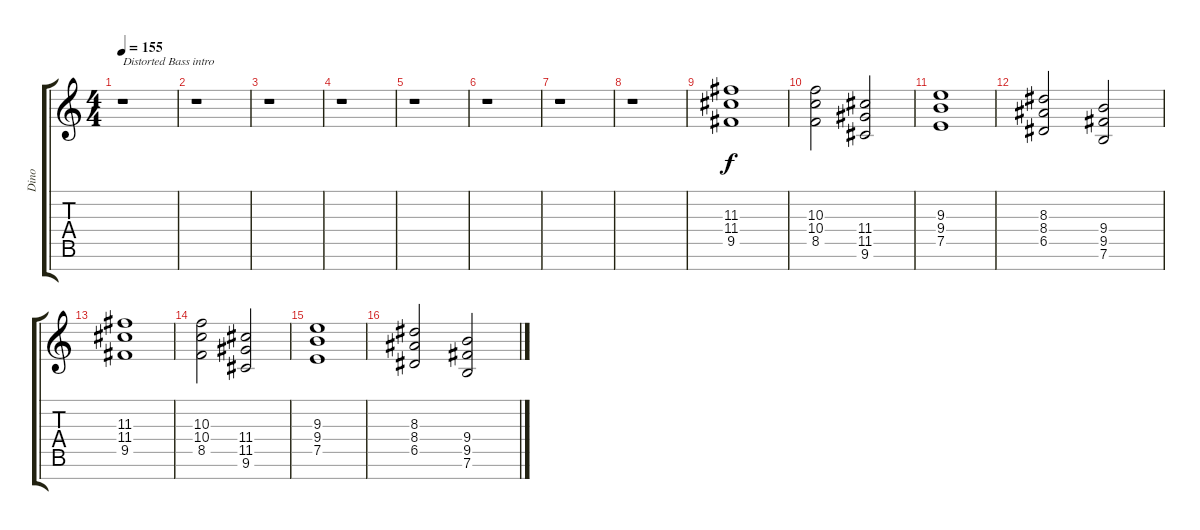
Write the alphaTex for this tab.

\track ("Dino" "Dino") {instrument distortionguitar}
\staff {score tabs}
\tuning (E4 B3 G3 D3 A2 E2 B1) {hide}
\ts (4 4)
\tempo 155
\clef g2
\ks c
r.1{txt "Distorted Bass intro" dy f instrument distortionguitar} |
r.1 |
r.1 |
r.1 |
r.1 |
r.1 |
r.1 |
r.1 |
(11.3 11.4 9.5).1 |
(10.3 10.4 8.5).2 (11.4 11.5 9.6).2 |
(9.3 9.4 7.5).1 |
(8.3 8.4 6.5).2 (9.4 9.5 7.6).2 |
(11.3 11.4 9.5).1 |
(10.3 10.4 8.5).2 (11.4 11.5 9.6).2 |
(9.3 9.4 7.5).1 |
(8.3 8.4 6.5).2 (9.4 9.5 7.6).2
